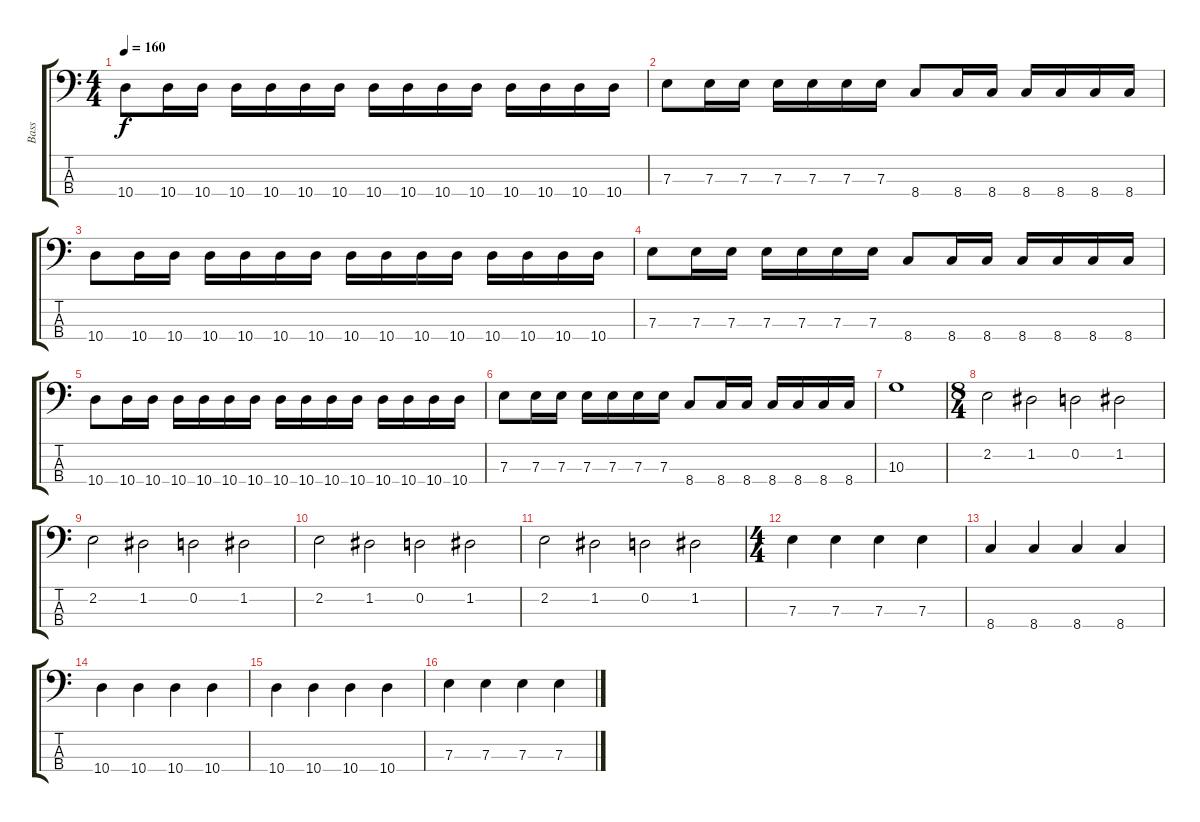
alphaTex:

\track ("Bass" "Bass") {instrument electricbasspick}
\staff {score tabs}
\tuning (G2 D2 A1 E1) {hide}
\ts (4 4)
\tempo 160
\clef f4
\ks c
10.4.8{dy f} 10.4.16 10.4.16 10.4.16 10.4.16 10.4.16 10.4.16 10.4.16 10.4.16 10.4.16 10.4.16 10.4.16 10.4.16 10.4.16 10.4.16 |
7.3.8 7.3.16 7.3.16 7.3.16 7.3.16 7.3.16 7.3.16 8.4.8 8.4.16 8.4.16 8.4.16 8.4.16 8.4.16 8.4.16 |
10.4.8 10.4.16 10.4.16 10.4.16 10.4.16 10.4.16 10.4.16 10.4.16 10.4.16 10.4.16 10.4.16 10.4.16 10.4.16 10.4.16 10.4.16 |
7.3.8 7.3.16 7.3.16 7.3.16 7.3.16 7.3.16 7.3.16 8.4.8 8.4.16 8.4.16 8.4.16 8.4.16 8.4.16 8.4.16 |
10.4.8 10.4.16 10.4.16 10.4.16 10.4.16 10.4.16 10.4.16 10.4.16 10.4.16 10.4.16 10.4.16 10.4.16 10.4.16 10.4.16 10.4.16 |
7.3.8 7.3.16 7.3.16 7.3.16 7.3.16 7.3.16 7.3.16 8.4.8 8.4.16 8.4.16 8.4.16 8.4.16 8.4.16 8.4.16 |
10.3.1 |
\ts (8 4)
2.2.2 1.2.2 0.2.2 1.2.2 |
2.2.2 1.2.2 0.2.2 1.2.2 |
2.2.2 1.2.2 0.2.2 1.2.2 |
2.2.2 1.2.2 0.2.2 1.2.2 |
\ts (4 4)
7.3.4 7.3.4 7.3.4 7.3.4 |
8.4.4 8.4.4 8.4.4 8.4.4 |
10.4.4 10.4.4 10.4.4 10.4.4 |
10.4.4 10.4.4 10.4.4 10.4.4 |
7.3.4 7.3.4 7.3.4 7.3.4
